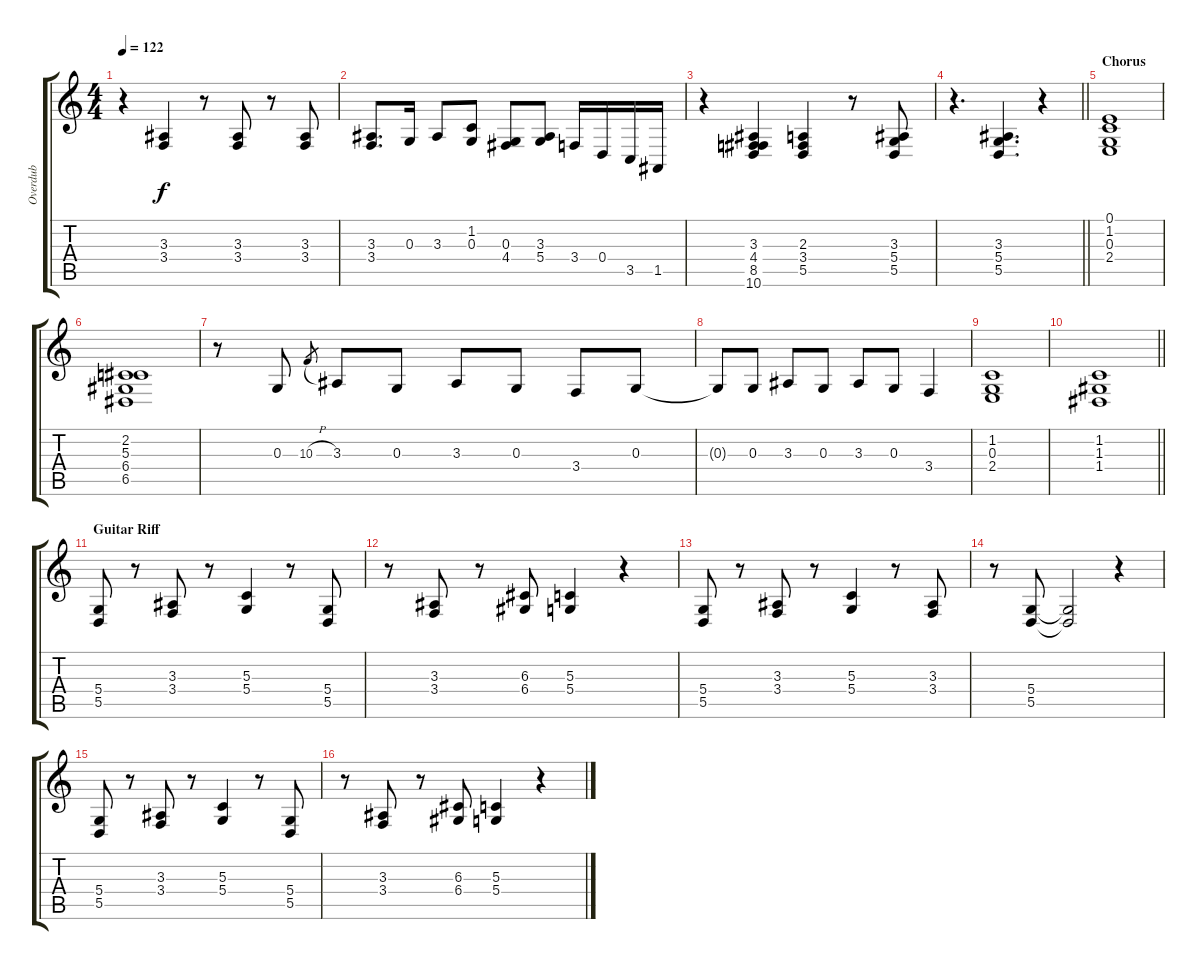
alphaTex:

\track ("Overdub" "Overdub") {instrument drawbarorgan}
\staff {score tabs}
\tuning (E4 B3 G3 D3 A2 E2) {hide}
\ts (4 4)
\tempo 122
\clef g2
\ks c
r.4{dy f} (3.3 3.4).4 r.8 (3.3 3.4).8 r.8 (3.3 3.4).8 |
(3.3 3.4).8{d} 0.3.16 3.3.8 (1.2 0.3).8 (0.3 4.4).8 (3.3 5.4).8 3.4.16 0.4.16 3.5.16 1.5.16 |
r.4 (3.3 4.4 8.5 10.6).4 (2.3 3.4 5.5).4 r.8 (3.3 5.4 5.5).8 |
\barLineRight lightlight
r.4{d} (3.3 5.4 5.5).4{d} r.4 |
\section ("" "Chorus")
(0.1 1.2 0.3 2.4).1 |
(2.2 5.3 6.4 6.5).1 |
r.8 0.3.8 10.3{h}.8{gr} 3.3.8 0.3.8 3.3.8 0.3.8 3.4.8 0.3.8 |
0.3{t}.8 0.3.8 3.3.8 0.3.8 3.3.8 0.3.8 3.4.4 |
(1.2 0.3 2.4).1 |
\barLineRight lightlight
(1.2 1.3 1.4).1 |
\section ("" "Guitar Riff")
(5.4 5.5).8 r.8 (3.3 3.4).8 r.8 (5.3 5.4).4 r.8 (5.4 5.5).8 |
r.8 (3.3 3.4).8 r.8 (6.3 6.4).8 (5.3 5.4).4 r.4 |
(5.4 5.5).8 r.8 (3.3 3.4).8 r.8 (5.3 5.4).4 r.8 (3.3 3.4).8 |
r.8 (5.4 5.5).8 (5.4{t} 5.5{t}).2 r.4 |
(5.4 5.5).8 r.8 (3.3 3.4).8 r.8 (5.3 5.4).4 r.8 (5.4 5.5).8 |
r.8 (3.3 3.4).8 r.8 (6.3 6.4).8 (5.3 5.4).4 r.4
